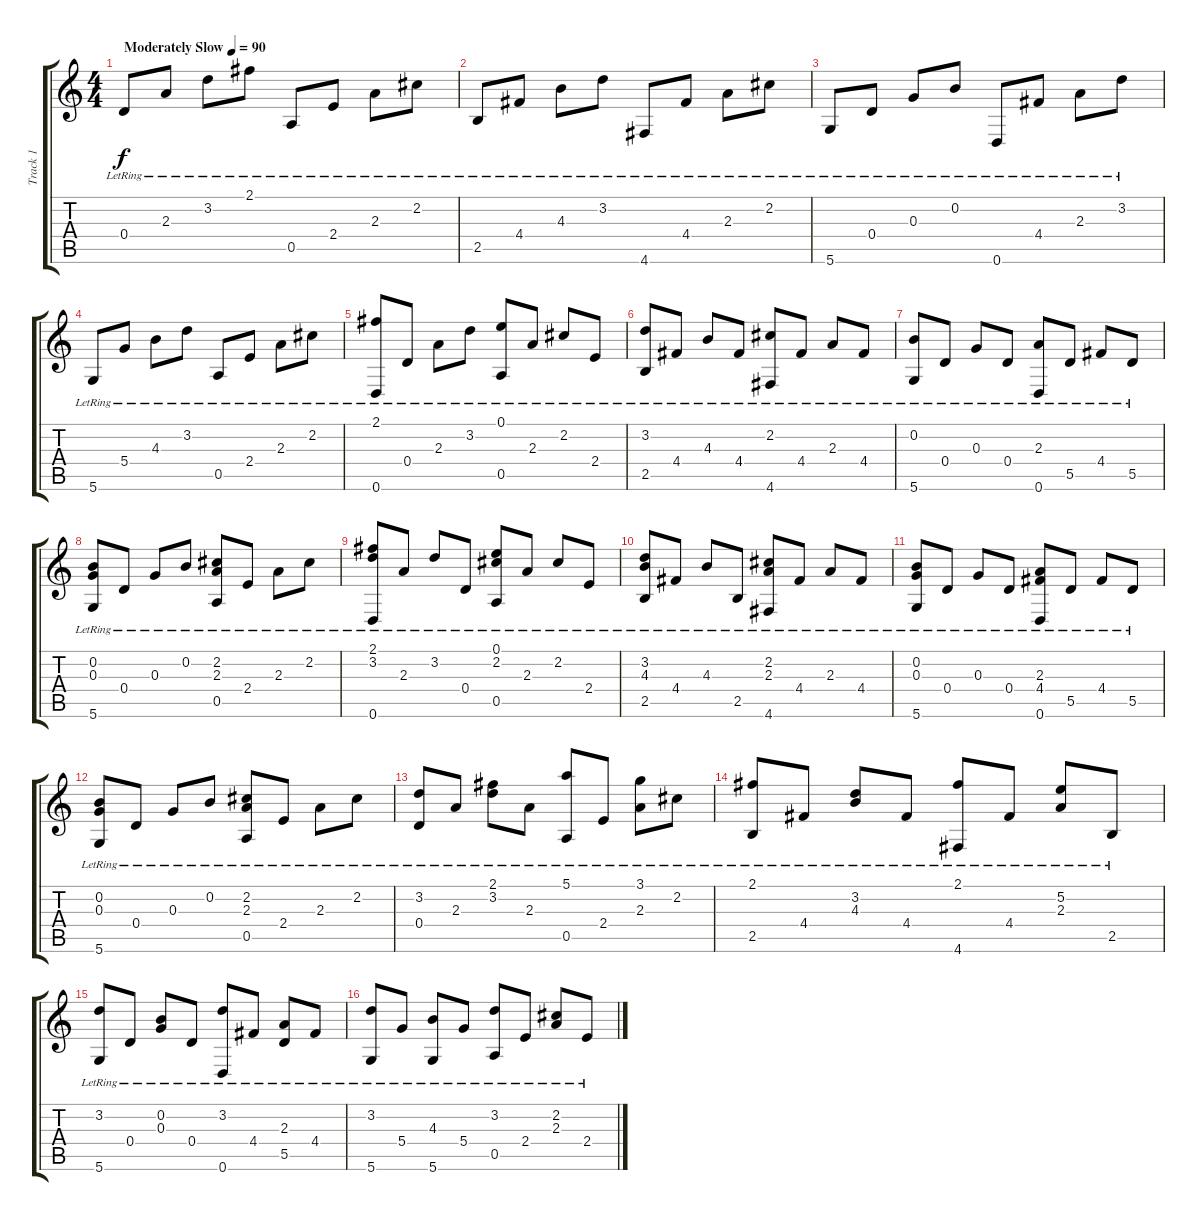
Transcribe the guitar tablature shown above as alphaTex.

\track ("Track 1" "Track 1") {instrument acousticguitarsteel}
\staff {score tabs}
\tuning (E4 B3 G3 D3 A2 D2) {hide}
\ts (4 4)
\tempo (90 "Moderately Slow")
\clef g2
\ks c
0.4{lr}.8{dy f instrument acousticguitarsteel} 2.3{lr}.8 3.2{lr}.8 2.1{lr}.8 0.5{lr}.8 2.4{lr}.8 2.3{lr}.8 2.2{lr}.8 |
2.5{lr}.8 4.4{lr}.8 4.3{lr}.8 3.2{lr}.8 4.6{lr}.8 4.4{lr}.8 2.3{lr}.8 2.2{lr}.8 |
5.6{lr}.8 0.4{lr}.8 0.3{lr}.8 0.2{lr}.8 0.6{lr}.8 4.4{lr}.8 2.3{lr}.8 3.2{lr}.8 |
5.6{lr}.8 5.4{lr}.8 4.3{lr}.8 3.2{lr}.8 0.5{lr}.8 2.4{lr}.8 2.3{lr}.8 2.2{lr}.8 |
(2.1{lr} 0.6{lr}).8 0.4{lr}.8 2.3{lr}.8 3.2{lr}.8 (0.1{lr} 0.5{lr}).8 2.3{lr}.8 2.2{lr}.8 2.4{lr}.8 |
(3.2{lr} 2.5{lr}).8 4.4{lr}.8 4.3{lr}.8 4.4{lr}.8 (2.2{lr} 4.6{lr}).8 4.4{lr}.8 2.3{lr}.8 4.4{lr}.8 |
(0.2{lr} 5.6{lr}).8 0.4{lr}.8 0.3{lr}.8 0.4{lr}.8 (2.3{lr} 0.6{lr}).8 5.5{lr}.8 4.4{lr}.8 5.5{lr}.8 |
(0.2{lr} 0.3{lr} 5.6{lr}).8 0.4{lr}.8 0.3{lr}.8 0.2{lr}.8 (2.2{lr} 2.3{lr} 0.5{lr}).8 2.4{lr}.8 2.3{lr}.8 2.2{lr}.8 |
(2.1{lr} 3.2{lr} 0.6{lr}).8 2.3{lr}.8 3.2{lr}.8 0.4{lr}.8 (0.1{lr} 2.2{lr} 0.5{lr}).8 2.3{lr}.8 2.2{lr}.8 2.4{lr}.8 |
(3.2{lr} 4.3{lr} 2.5{lr}).8 4.4{lr}.8 4.3{lr}.8 2.5{lr}.8 (2.2{lr} 2.3{lr} 4.6{lr}).8 4.4{lr}.8 2.3{lr}.8 4.4{lr}.8 |
(0.2{lr} 0.3{lr} 5.6{lr}).8 0.4{lr}.8 0.3{lr}.8 0.4{lr}.8 (2.3{lr} 4.4{lr} 0.6{lr}).8 5.5{lr}.8 4.4{lr}.8 5.5{lr}.8 |
(0.2{lr} 0.3{lr} 5.6{lr}).8 0.4{lr}.8 0.3{lr}.8 0.2{lr}.8 (2.2{lr} 2.3{lr} 0.5{lr}).8 2.4{lr}.8 2.3{lr}.8 2.2{lr}.8 |
(3.2{lr} 0.4{lr}).8 2.3{lr}.8 (2.1{lr} 3.2{lr}).8 2.3{lr}.8 (5.1{lr} 0.5{lr}).8 2.4{lr}.8 (3.1{lr} 2.3{lr}).8 2.2{lr}.8 |
(2.1{lr} 2.5{lr}).8 4.4{lr}.8 (3.2{lr} 4.3{lr}).8 4.4{lr}.8 (2.1{lr} 4.6{lr}).8 4.4{lr}.8 (5.2{lr} 2.3{lr}).8 2.5{lr}.8 |
(3.2{lr} 5.6{lr}).8 0.4{lr}.8 (0.2{lr} 0.3{lr}).8 0.4{lr}.8 (3.2{lr} 0.6{lr}).8 4.4{lr}.8 (2.3{lr} 5.5{lr}).8 4.4{lr}.8 |
(3.2{lr} 5.6{lr}).8 5.4{lr}.8 (4.3{lr} 5.6{lr}).8 5.4{lr}.8 (3.2{lr} 0.5{lr}).8 2.4{lr}.8 (2.2{lr} 2.3{lr}).8 2.4{lr}.8
